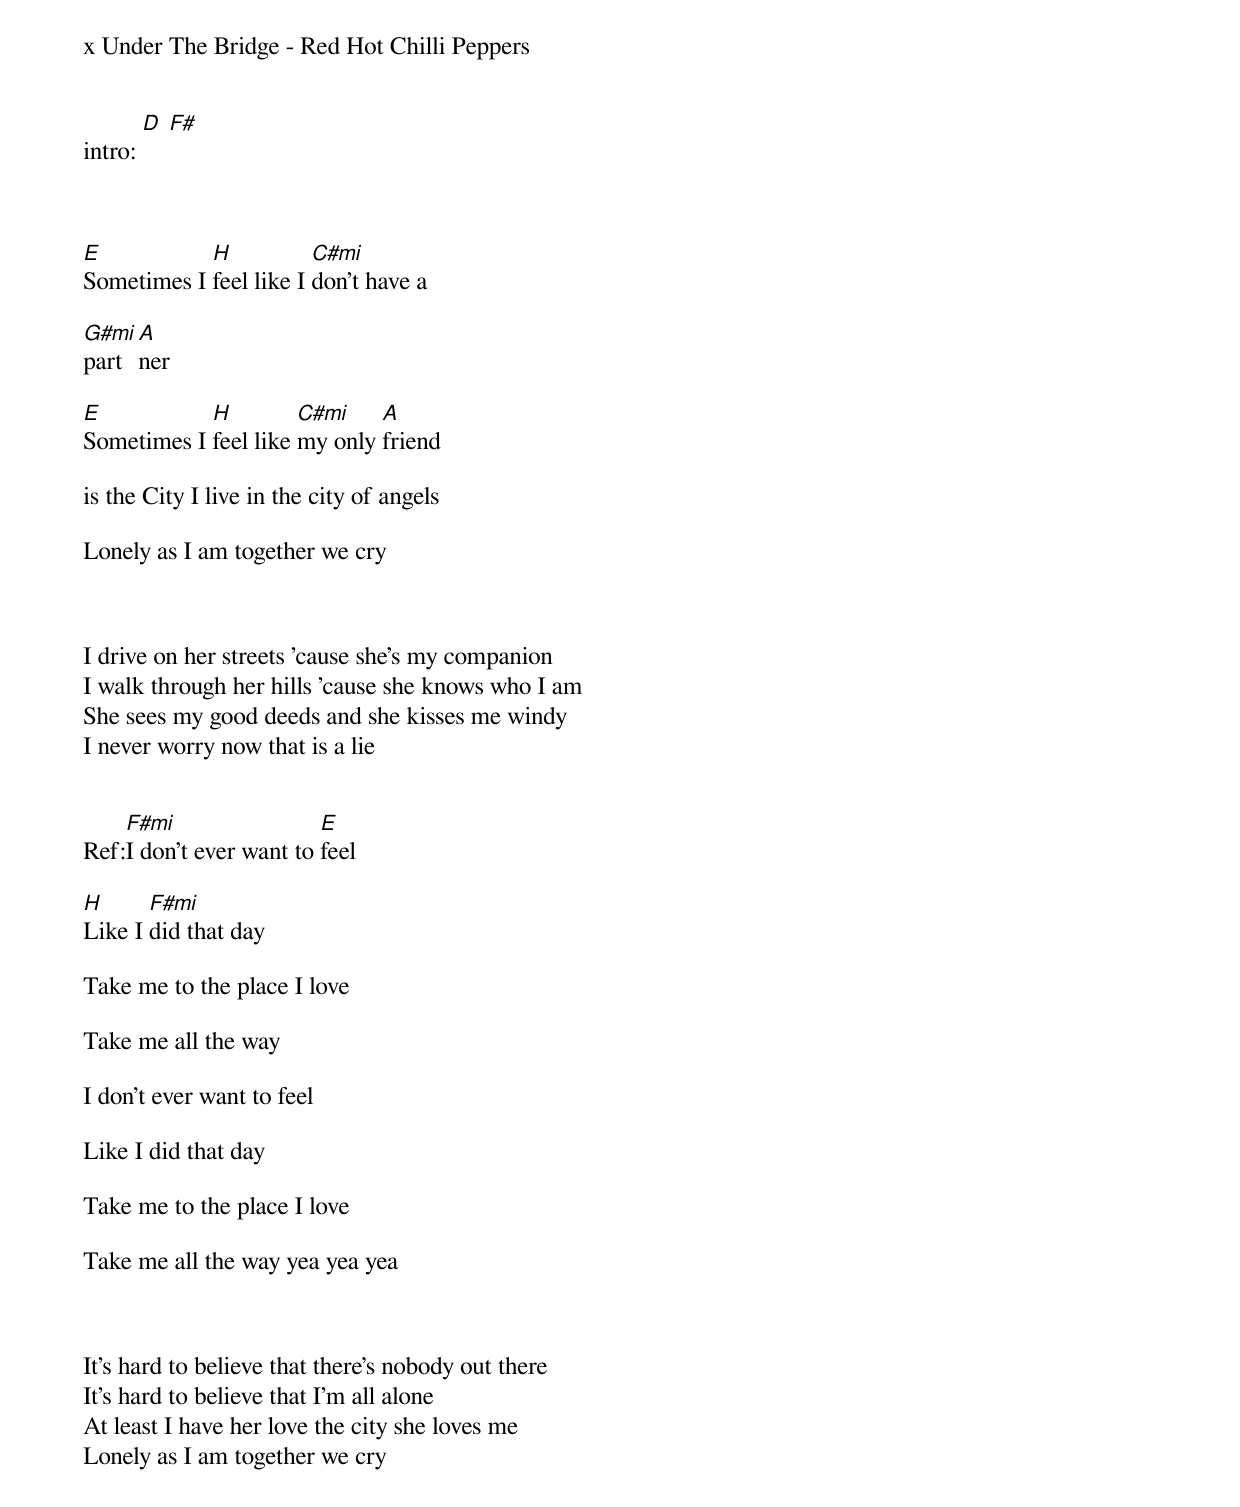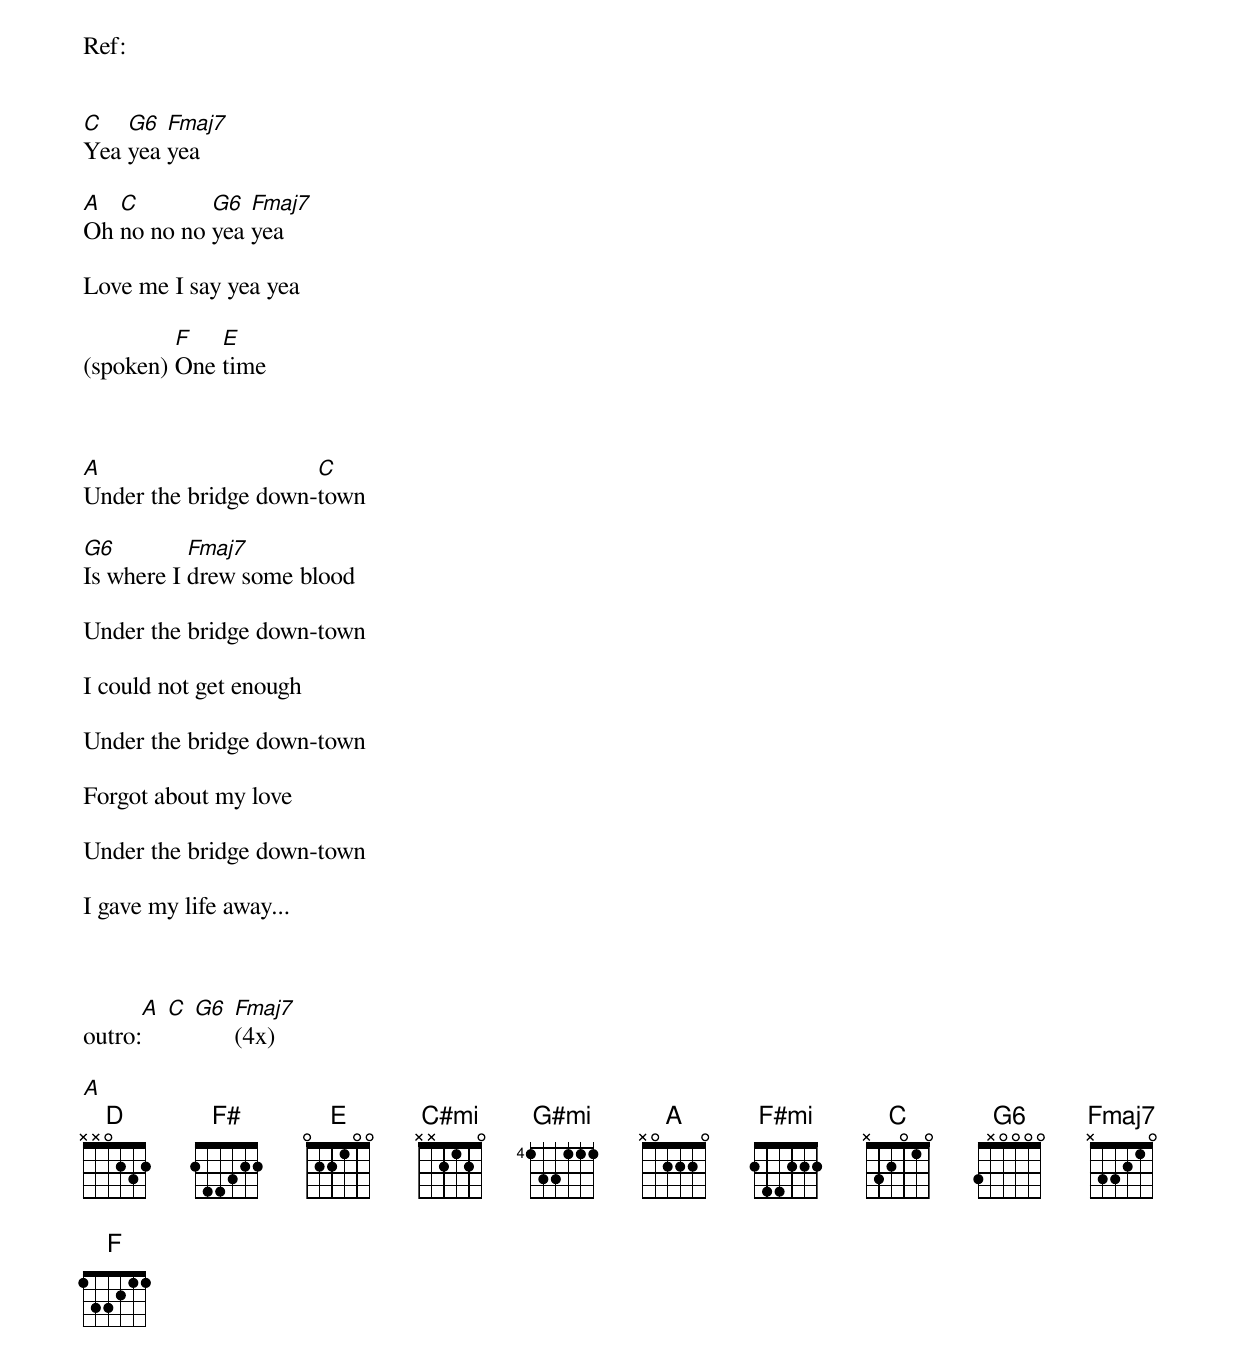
x Under The Bridge - Red Hot Chilli Peppers


intro: [D] [F#]



[E]Sometimes I [H]feel like I [C#mi]don't have a

[G#mi]part[A]ner

[E]Sometimes I [H]feel like [C#mi]my only [A]friend

is the City I live in the city of angels

Lonely as I am together we cry



I drive on her streets 'cause she's my companion
I walk through her hills 'cause she knows who I am
She sees my good deeds and she kisses me windy
I never worry now that is a lie


Ref:[F#mi]I don't ever want to [E]feel

[H]Like I [F#mi]did that day

Take me to the place I love

Take me all the way

I don't ever want to feel

Like I did that day

Take me to the place I love

Take me all the way yea yea yea



It's hard to believe that there's nobody out there
It's hard to believe that I'm all alone
At least I have her love the city she loves me
Lonely as I am together we cry


Ref:


[C]Yea [G6]yea [Fmaj7]yea

[A]Oh [C]no no no [G6]yea [Fmaj7]yea

Love me I say yea yea

(spoken) [F]One [E]time



[A]Under the bridge down-[C]town

[G6]Is where I [Fmaj7]drew some blood

Under the bridge down-town

I could not get enough

Under the bridge down-town

Forgot about my love

Under the bridge down-town

I gave my life away...



outro:[A] [C] [G6] [Fmaj7](4x)

[A]
